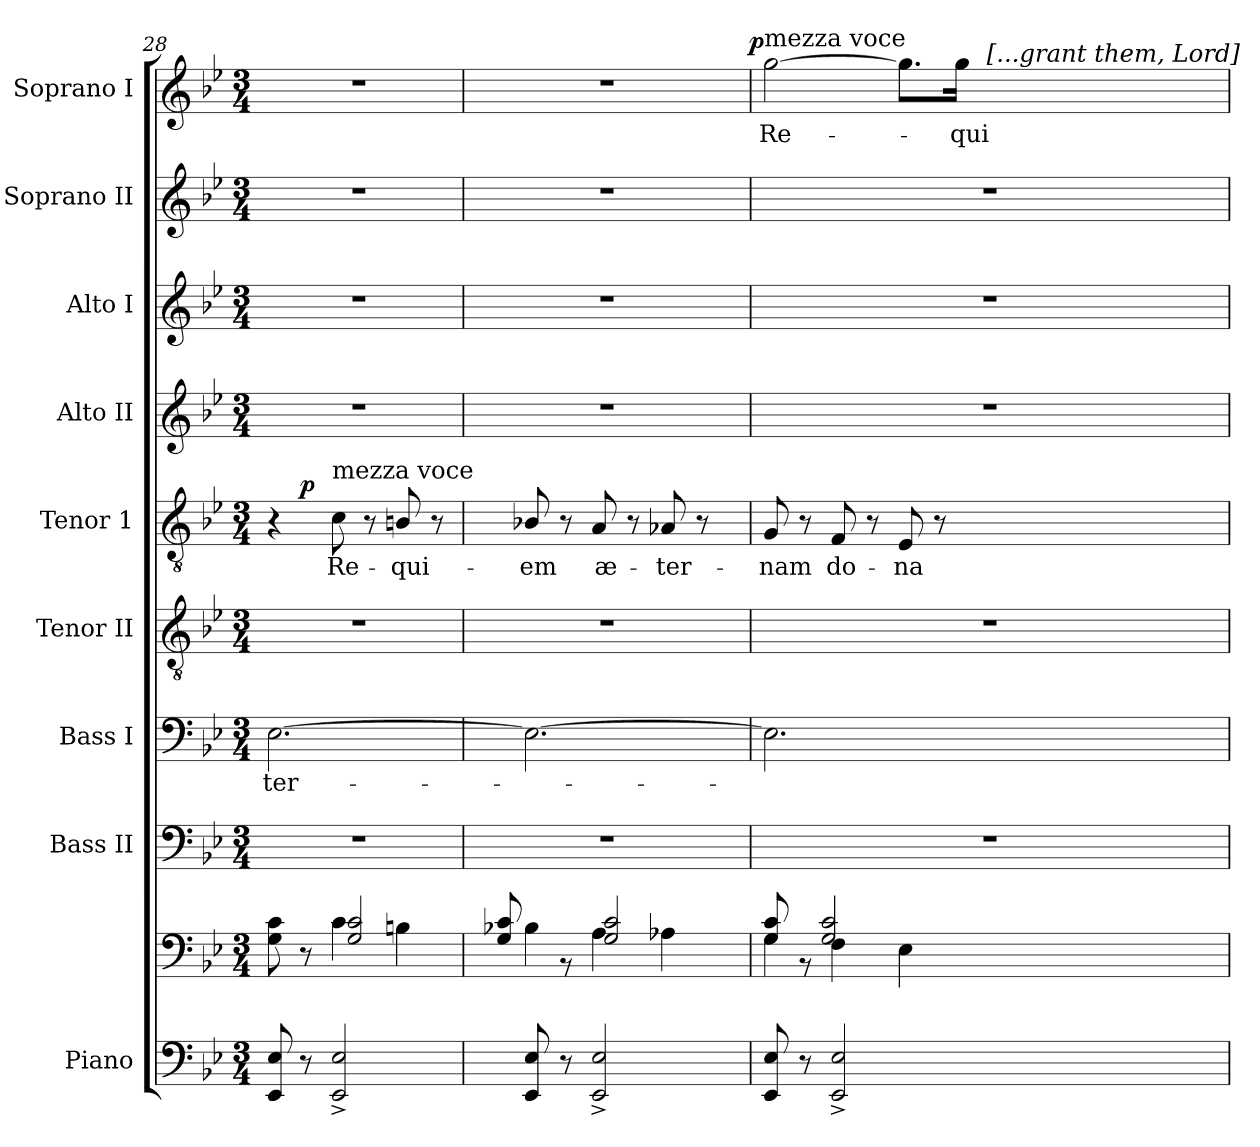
**kern	**kern	**kern	**kern	**text	**kern	**kern	**text	**dynam	**kern	**kern	**kern	**kern	**text	**dynam
*part9	*part9	*part8	*part7	*part7	*part6	*part5	*part5	*part5	*part4	*part3	*part2	*part1	*part1	*part1
*staff10	*staff9	*staff8	*staff7	*staff7	*staff6	*staff5	*staff5	*staff5	*staff4	*staff3	*staff2	*staff1	*staff1	*staff1
*I"Piano	*	*I"Bass II	*I"Bass I	*	*I"Tenor II	*I"Tenor 1	*	*	*I"Alto II	*I"Alto I	*I"Soprano II	*I"Soprano I	*	*
*I'Pno.	*	*I'B	*I'B	*	*I'T.	*I'T.	*	*	*I'A	*I'A	*I'S	*I'S	*	*
!!LO:LB:g=z
*clefF4	*clefF4	*clefF4	*clefF4	*	*clefGv2	*clefGv2	*	*	*clefG2	*clefG2	*clefG2	*clefG2	*	*
*	*	*	*	*	*ITrd7c12	*ITrd7c12	*	*	*	*	*	*	*	*
*k[b-e-]	*k[b-e-]	*k[b-e-]	*k[b-e-]	*	*k[b-e-]	*k[b-e-]	*	*	*k[b-e-]	*k[b-e-]	*k[b-e-]	*k[b-e-]	*	*
*g:	*g:	*g:	*g:	*	*g:	*g:	*	*	*g:	*g:	*g:	*g:	*	*
*M3/4	*M3/4	*M3/4	*M3/4	*	*M3/4	*M3/4	*	*	*M3/4	*M3/4	*M3/4	*M3/4	*	*
=28	=28	=28	=28	=28	=28	=28	=28	=28	=28	=28	=28	=28	=28	=28
*	*^	*	*	*	*	*	*	*	*	*	*	*	*	*
!	!	!	!LO:N:vis=1	!	!	!	!	!	!	!	!	!	!	!	!
!	!	!	!	!	!LO:LY:b:color=#000000	!LO:N:vis=1	!	!	!	!LO:N:vis=1	!LO:N:vis=1	!LO:N:vis=1	!LO:N:vis=1	!	!
*	*	*	*	*	*	*	*^	*	*	*	*	*	*	*	*
8EE-i/ 8E-i	8Gi\ 8ci	4ryy	2.r	[2.E-i\	-ter-	2.r	4r	8ryy	.	.	2.r	2.r	2.r	2.r	.	.
8r	8r	.	.	.	.	.	.	2ryy	.	p	.	.	.	.	.	.
!	!	!	!	!	!	!	!LO:TX:a:t=mezza voce	!	!	!	!	!	!	!	!	!
!	!	!	!	!	!	!	!	!	!LO:LY:b:color=#000000	!	!	!	!	!	!	!
2EE-i/^ 2E-i^	4ci\	2Gi/ 2ci	.	.	.	.	8Ci\	.	Re-	.	.	.	.	.	.	.
.	.	.	.	.	.	.	8r	.	.	.	.	.	.	.	.	.
!	!	!	!	!	!	!	!	!	!LO:LY:b:color=#000000	!	!	!	!	!	!	!
.	4Bni\	.	.	.	.	.	8BBni/	.	-qui-	.	.	.	.	.	.	.
.	.	.	.	.	.	.	8r	8ryy	.	.	.	.	.	.	.	.
=29	=29	=29	=29	=29	=29	=29	=29	=29	=29	=29	=29	=29	=29	=29	=29	=29
!	!	!	!LO:N:vis=1	!	!	!LO:N:vis=1	!	!	!	!	!	!	!	!	!	!
*	*	*	*	*	*	*	*v	*v	*	*	*	*	*	*	*	*
*	*	*	*	*	*	*	*^	*	*	*	*	*	*	*	*
!	!	!	!	!	!	!	!	!	!LO:LY:b:color=#000000	!	!LO:N:vis=1	!LO:N:vis=1	!LO:N:vis=1	!LO:N:vis=1	!	!
*	*	*	*	*	*	*	*v	*v	*	*	*	*	*	*^	*	*
8EE-i/ 8E-i	4B-Xi\	8Gi/ 8ci	2.r	2.E-i\_	.	2.r	8BB-Xi/	-em	.	2.r	2.r	2.r	2.r	2ryy	.	.
8r	.	8r	.	.	.	.	8r	.	.	.	.	.	.	.	.	.
!	!	!	!	!	!	!	!	!LO:LY:b:color=#000000	!	!	!	!	!	!	!	!
2EE-i/^ 2E-i^	4Ai\	2Gi/ 2ci	.	.	.	.	8AAi/	æ-	.	.	.	.	.	.	.	.
.	.	.	.	.	.	.	8r	.	.	.	.	.	.	.	.	.
!	!	!	!	!	!	!	!	!LO:LY:b:color=#000000	!	!	!	!	!	!	!	!
.	4A-Xi\	.	.	.	.	.	8AA-Xi/	-ter-	.	.	.	.	.	8ryy	.	.
.	.	.	.	.	.	.	8r	.	.	.	.	.	.	16ryy	.	.
.	.	.	.	.	.	.	.	.	.	.	.	.	.	32ryy	.	.
.	.	.	.	.	.	.	.	.	.	.	.	.	.	64ryy	.	.
.	.	.	.	.	.	.	.	.	.	.	.	.	.	128...ryy	.	.
.	.	.	.	.	.	.	.	.	.	.	.	.	.	1024ryy	.	p
=30	=30	=30	=30	=30	=30	=30	=30	=30	=30	=30	=30	=30	=30	=30	=30	=30
!	!	!	!LO:N:vis=1	!	!	!LO:N:vis=1	!	!	!	!	!	!	!	!	!	!
!	!	!	!	!	!	!	!	!LO:LY:b:color=#000000	!	!LO:N:vis=1	!LO:N:vis=1	!LO:N:vis=1	!	!	!	!
!	!	!	!	!	!	!	!	!	!	!	!	!	!LO:TX:a:t=mezza voce	!	!	!
!	!	!	!	!	!	!	!	!	!	!	!	!	!	!	!LO:LY:b:color=#000000	!
8EE-i/ 8E-i	4Gi\	8Gi/ 8ci	2.r	2.E-i\]	.	2.r	8GGi/	-nam	.	2.r	2.r	2.r	[2ggi\	2ryy	Re-	.
8r	.	8r	.	.	.	.	8r	.	.	.	.	.	.	.	.	.
!	!	!	!	!	!	!	!	!LO:LY:b:color=#000000	!	!	!	!	!	!	!	!
2EE-i/^ 2E-i^	4Fi\	2Gi/ 2ci	.	.	.	.	8FFi/	do-	.	.	.	.	.	.	.	.
.	.	.	.	.	.	.	8r	.	.	.	.	.	.	.	.	.
!	!	!	!	!	!	!	!	!LO:LY:b:color=#000000	!	!	!	!	!	!	!	!
.	4E-i\	.	.	.	.	.	8EE-i/	-na	.	.	.	.	8.ggi\L]	8ryy	.	.
.	.	.	.	.	.	.	8r	.	.	.	.	.	.	16ryy	.	.
!	!	!	!	!	!	!	!	!	!	!	!	!	!	!	!LO:LY:b:color=#000000	!
.	.	.	.	.	.	.	.	.	.	.	.	.	16ggi\Jk	32ryy	-qui-	.
.	.	.	.	.	.	.	.	.	.	.	.	.	.	64ryy	.	.
.	.	.	.	.	.	.	.	.	.	.	.	.	.	128...ryy	.	.
!	!	!	!	!	!	!	!	!	!	!	!	!	!	!LO:TX:a:i:t=[...grant them, Lord]	!	!
.	.	.	.	.	.	.	.	.	.	.	.	.	.	1024ryy	.	.
*	*v	*v	*	*	*	*	*	*	*	*	*	*	*v	*v	*	*
=	=	=	=	=	=	=	=	=	=	=	=	=	=	=
*-	*-	*-	*-	*-	*-	*-	*-	*-	*-	*-	*-	*-	*-	*-
